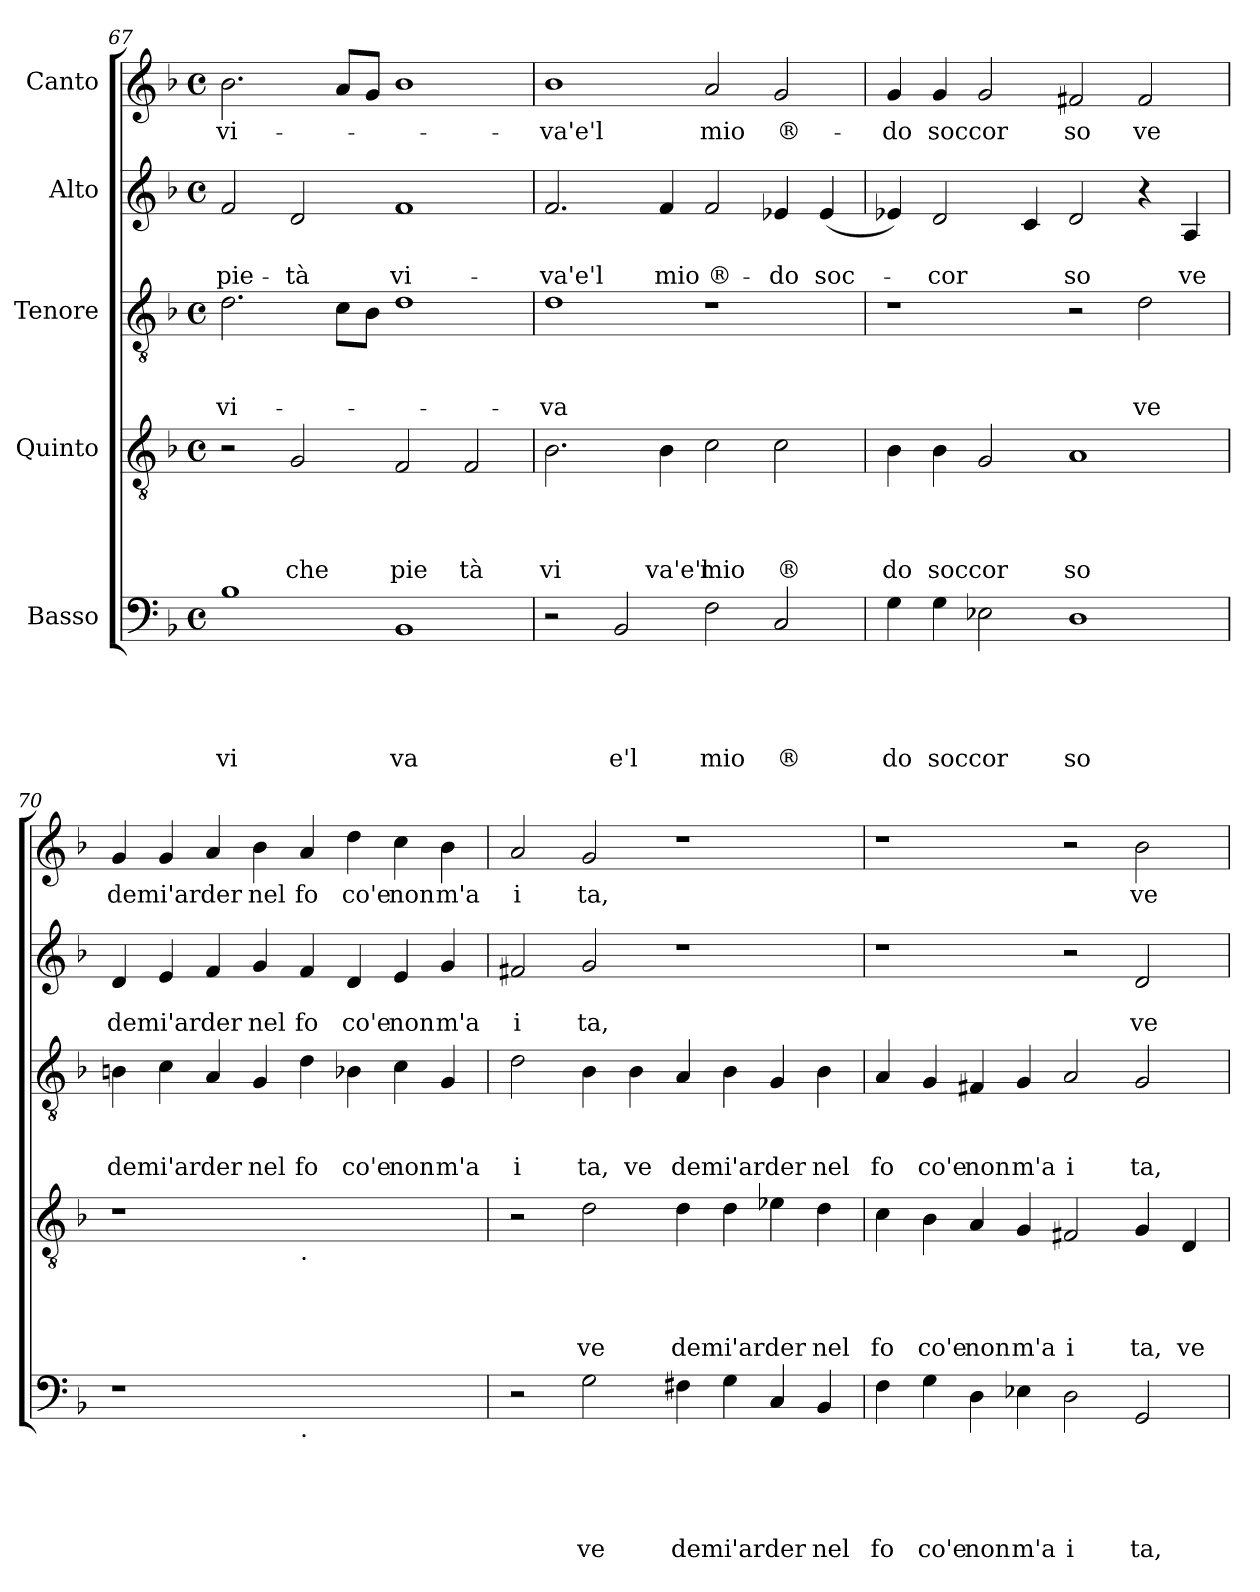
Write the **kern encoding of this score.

**kern	**text	**text	**text	**text	**text	**kern	**text	**text	**text	**text	**kern	**text	**text	**text	**kern	**text	**text	**kern	**text
*part5	*part5	*part5	*part5	*part5	*part5	*part4	*part4	*part4	*part4	*part4	*part3	*part3	*part3	*part3	*part2	*part2	*part2	*part1	*part1
*staff5	*staff5	*staff5	*staff5	*staff5	*staff5	*staff4	*staff4	*staff4	*staff4	*staff4	*staff3	*staff3	*staff3	*staff3	*staff2	*staff2	*staff2	*staff1	*staff1
*I"Basso	*	*	*	*	*	*I"Quinto	*	*	*	*	*I"Tenore	*	*	*	*I"Alto	*	*	*I"Canto	*
*clefF4	*	*	*	*	*	*clefGv2	*	*	*	*	*clefGv2	*	*	*	*clefG2	*	*	*clefG2	*
*k[b-]	*	*	*	*	*	*k[b-]	*	*	*	*	*k[b-]	*	*	*	*k[b-]	*	*	*k[b-]	*
*F:	*	*	*	*	*	*F:	*	*	*	*	*F:	*	*	*	*F:	*	*	*F:	*
*M4/4	*	*	*	*	*	*M4/4	*	*	*	*	*M4/4	*	*	*	*M4/4	*	*	*M4/4	*
*met(c)	*	*	*	*	*	*met(c)	*	*	*	*	*met(c)	*	*	*	*met(c)	*	*	*met(c)	*
=67	=67	=67	=67	=67	=67	=67	=67	=67	=67	=67	=67	=67	=67	=67	=67	=67	=67	=67	=67
!	!	!	!	!	!LO:LY:b	!	!	!	!	!	!	!	!	!LO:LY:b	!	!	!LO:LY:b	!	!LO:LY:b
1B-	.	.	.	.	vi	2r	.	.	.	.	2.d\	.	.	vi-	2f/	.	pie-	2.b-\	vi-
!	!	!	!	!	!	!	!	!	!	!LO:LY:b	!	!	!	!	!	!	!LO:LY:b	!	!
.	.	.	.	.	.	2G/	.	.	.	che	.	.	.	.	2d/	.	-tà	.	.
.	.	.	.	.	.	.	.	.	.	.	8c\L	.	.	.	.	.	.	8a/L	.
.	.	.	.	.	.	.	.	.	.	.	8B-\J	.	.	.	.	.	.	8g/J	.
!	!	!	!	!	!LO:LY:b	!	!	!	!	!LO:LY:b	!	!	!	!	!	!	!LO:LY:b	!	!
1BB-	.	.	.	.	va	2F/	.	.	.	pie	1d	.	.	.	1f	.	vi-	1b-	.
!	!	!	!	!	!	!	!	!	!	!LO:LY:b	!	!	!	!	!	!	!	!	!
.	.	.	.	.	.	2F/	.	.	.	tà	.	.	.	.	.	.	.	.	.
=68	=68	=68	=68	=68	=68	=68	=68	=68	=68	=68	=68	=68	=68	=68	=68	=68	=68	=68	=68
!	!	!	!	!	!	!	!	!	!	!LO:LY:b	!	!	!	!LO:LY:b	!	!	!LO:LY:b	!	!LO:LY:b
2r	.	.	.	.	.	2.B-\	.	.	.	vi	1d	.	.	-va	2.f/	.	-va'e'l	1b-	-va'e'l
!	!	!	!	!	!LO:LY:b	!	!	!	!	!	!	!	!	!	!	!	!	!	!
2BB-/	.	.	.	.	e'l	.	.	.	.	.	.	.	.	.	.	.	.	.	.
!	!	!	!	!	!	!	!	!	!	!LO:LY:b	!	!	!	!	!	!	!LO:LY:b	!	!
.	.	.	.	.	.	4B-\	.	.	.	va'e'l	.	.	.	.	4f/	.	mio	.	.
!	!	!	!	!	!LO:LY:b	!	!	!	!	!LO:LY:b	!	!	!	!	!	!	!LO:LY:b	!	!LO:LY:b
2F\	.	.	.	.	mio	2c\	.	.	.	mio	1r	.	.	.	2f/	.	®-	2a/	mio
!	!	!	!	!	!LO:LY:b	!	!	!	!	!LO:LY:b	!	!	!	!	!	!	!LO:LY:b	!	!LO:LY:b
2C/	.	.	.	.	®	2c\	.	.	.	®	.	.	.	.	4e-X/	.	-do	2g/	®-
!	!	!	!	!	!	!	!	!	!	!	!	!	!	!	!	!	!LO:LY:b	!	!
.	.	.	.	.	.	.	.	.	.	.	.	.	.	.	(<4e-/	.	soc-	.	.
!!LO:LB:g=z
=69	=69	=69	=69	=69	=69	=69	=69	=69	=69	=69	=69	=69	=69	=69	=69	=69	=69	=69	=69
!	!	!	!	!	!LO:LY:b	!	!	!	!	!LO:LY:b	!	!	!	!	!	!	!	!	!LO:LY:b
4G\	.	.	.	.	do	4B-\	.	.	.	do	1r	.	.	.	4e-X/)	.	.	4g/	-do
!	!	!	!	!	!LO:LY:b	!	!	!	!	!LO:LY:b	!	!	!	!	!	!	!LO:LY:b	!	!LO:LY:b
4G\	.	.	.	.	soccor	4B-\	.	.	.	soccor	.	.	.	.	2d/	.	-cor	4g/	soccor
2E-X\	.	.	.	.	.	2G/	.	.	.	.	.	.	.	.	.	.	.	2g/	.
.	.	.	.	.	.	.	.	.	.	.	.	.	.	.	4c/	.	.	.	.
!	!	!	!	!	!LO:LY:b	!	!	!	!	!LO:LY:b	!	!	!	!	!	!	!LO:LY:b	!	!LO:LY:b
1D	.	.	.	.	so	1A	.	.	.	so	2r	.	.	.	2d/	.	so	2f#X/	so
!	!	!	!	!	!	!	!	!	!	!	!	!	!	!LO:LY:b	!	!	!	!	!LO:LY:b
.	.	.	.	.	.	.	.	.	.	.	2d\	.	.	ve	4r	.	.	2f#/	ve
!	!	!	!	!	!	!	!	!	!	!	!	!	!	!	!	!	!LO:LY:b	!	!
.	.	.	.	.	.	.	.	.	.	.	.	.	.	.	4A/	.	ve	.	.
=70	=70	=70	=70	=70	=70	=70	=70	=70	=70	=70	=70	=70	=70	=70	=70	=70	=70	=70	=70
!	!	!	!	!	!	!	!	!	!	!	!	!	!	!LO:LY:b	!	!	!LO:LY:b	!	!LO:LY:b
1r	.	.	.	.	.	1r	.	.	.	.	4Bn\	.	.	demi'arder	4d/	.	demi'arder	4g/	demi'arder
.	.	.	.	.	.	.	.	.	.	.	4c\	.	.	.	4e/	.	.	4g/	.
.	.	.	.	.	.	.	.	.	.	.	4A/	.	.	.	4f/	.	.	4a/	.
!	!	!	!	!	!	!	!	!	!	!	!	!	!	!LO:LY:b	!	!	!LO:LY:b	!	!LO:LY:b
.	.	.	.	.	.	.	.	.	.	.	4G/	.	.	nel	4g/	.	nel	4b-\	nel
!	!	!	!	!	!	!LO:TX:b:t=.	!	!	!	!	!	!	!	!	!	!	!	!	!
!LO:TX:b:t=.	!	!	!	!	!	!	!	!	!	!	!	!	!	!	!	!	!	!	!
!	!	!	!	!	!	!	!	!	!	!	!	!	!	!LO:LY:b	!	!	!LO:LY:b	!	!LO:LY:b
1ryy	.	.	.	.	.	1ryy	.	.	.	.	4d\	.	.	fo	4f/	.	fo	4a/	fo
!	!	!	!	!	!	!	!	!	!	!	!	!	!	!LO:LY:b	!	!	!LO:LY:b	!	!LO:LY:b
.	.	.	.	.	.	.	.	.	.	.	4B-X\	.	.	co'e	4d/	.	co'e	4dd\	co'e
!	!	!	!	!	!	!	!	!	!	!	!	!	!	!LO:LY:b	!	!	!LO:LY:b	!	!LO:LY:b
.	.	.	.	.	.	.	.	.	.	.	4c\	.	.	non	4e/	.	non	4cc\	non
!	!	!	!	!	!	!	!	!	!	!	!	!	!	!LO:LY:b	!	!	!LO:LY:b	!	!LO:LY:b
.	.	.	.	.	.	.	.	.	.	.	4G/	.	.	m'a	4g/	.	m'a	4b-\	m'a
=71	=71	=71	=71	=71	=71	=71	=71	=71	=71	=71	=71	=71	=71	=71	=71	=71	=71	=71	=71
!	!	!	!	!	!	!	!	!	!	!	!	!	!	!LO:LY:b	!	!	!LO:LY:b	!	!LO:LY:b
2r	.	.	.	.	.	2r	.	.	.	.	2d\	.	.	i	2f#X/	.	i	2a/	i
!	!	!	!	!	!LO:LY:b	!	!	!	!	!LO:LY:b	!	!	!	!LO:LY:b	!	!	!LO:LY:b	!	!LO:LY:b
2G\	.	.	.	.	ve	2d\	.	.	.	ve	4B-\	.	.	ta,	2g/	.	ta,	2g/	ta,
!	!	!	!	!	!	!	!	!	!	!	!	!	!	!LO:LY:b	!	!	!	!	!
.	.	.	.	.	.	.	.	.	.	.	4B-\	.	.	ve	.	.	.	.	.
!	!	!	!	!	!LO:LY:b	!	!	!	!	!LO:LY:b	!	!	!	!LO:LY:b	!	!	!	!	!
4F#X\	.	.	.	.	demi'arder	4d\	.	.	.	demi'arder	4A/	.	.	demi'arder	1r	.	.	1r	.
4G\	.	.	.	.	.	4d\	.	.	.	.	4B-\	.	.	.	.	.	.	.	.
4C/	.	.	.	.	.	4e-X\	.	.	.	.	4G/	.	.	.	.	.	.	.	.
!	!	!	!	!	!LO:LY:b	!	!	!	!	!LO:LY:b	!	!	!	!LO:LY:b	!	!	!	!	!
4BB-/	.	.	.	.	nel	4d\	.	.	.	nel	4B-\	.	.	nel	.	.	.	.	.
=72	=72	=72	=72	=72	=72	=72	=72	=72	=72	=72	=72	=72	=72	=72	=72	=72	=72	=72	=72
!	!	!	!	!	!LO:LY:b	!	!	!	!	!LO:LY:b	!	!	!	!LO:LY:b	!	!	!	!	!
4F\	.	.	.	.	fo	4c\	.	.	.	fo	4A/	.	.	fo	1r	.	.	1r	.
!	!	!	!	!	!LO:LY:b	!	!	!	!	!LO:LY:b	!	!	!	!LO:LY:b	!	!	!	!	!
4G\	.	.	.	.	co'e	4B-\	.	.	.	co'e	4G/	.	.	co'e	.	.	.	.	.
!	!	!	!	!	!LO:LY:b	!	!	!	!	!LO:LY:b	!	!	!	!LO:LY:b	!	!	!	!	!
4D\	.	.	.	.	non	4A/	.	.	.	non	4F#X/	.	.	non	.	.	.	.	.
!	!	!	!	!	!LO:LY:b	!	!	!	!	!LO:LY:b	!	!	!	!LO:LY:b	!	!	!	!	!
4E-X\	.	.	.	.	m'a	4G/	.	.	.	m'a	4G/	.	.	m'a	.	.	.	.	.
!	!	!	!	!	!LO:LY:b	!	!	!	!	!LO:LY:b	!	!	!	!LO:LY:b	!	!	!	!	!
2D\	.	.	.	.	i	2F#X/	.	.	.	i	2A/	.	.	i	2r	.	.	2r	.
!	!	!	!	!	!LO:LY:b	!	!	!	!	!LO:LY:b	!	!	!	!LO:LY:b	!	!	!LO:LY:b	!	!LO:LY:b
2GG/	.	.	.	.	ta,	4G/	.	.	.	ta,	2G/	.	.	ta,	2d/	.	ve	2b-\	ve
!	!	!	!	!	!	!	!	!	!	!LO:LY:b	!	!	!	!	!	!	!	!	!
.	.	.	.	.	.	4D/	.	.	.	ve	.	.	.	.	.	.	.	.	.
=	=	=	=	=	=	=	=	=	=	=	=	=	=	=	=	=	=	=	=
*-	*-	*-	*-	*-	*-	*-	*-	*-	*-	*-	*-	*-	*-	*-	*-	*-	*-	*-	*-
